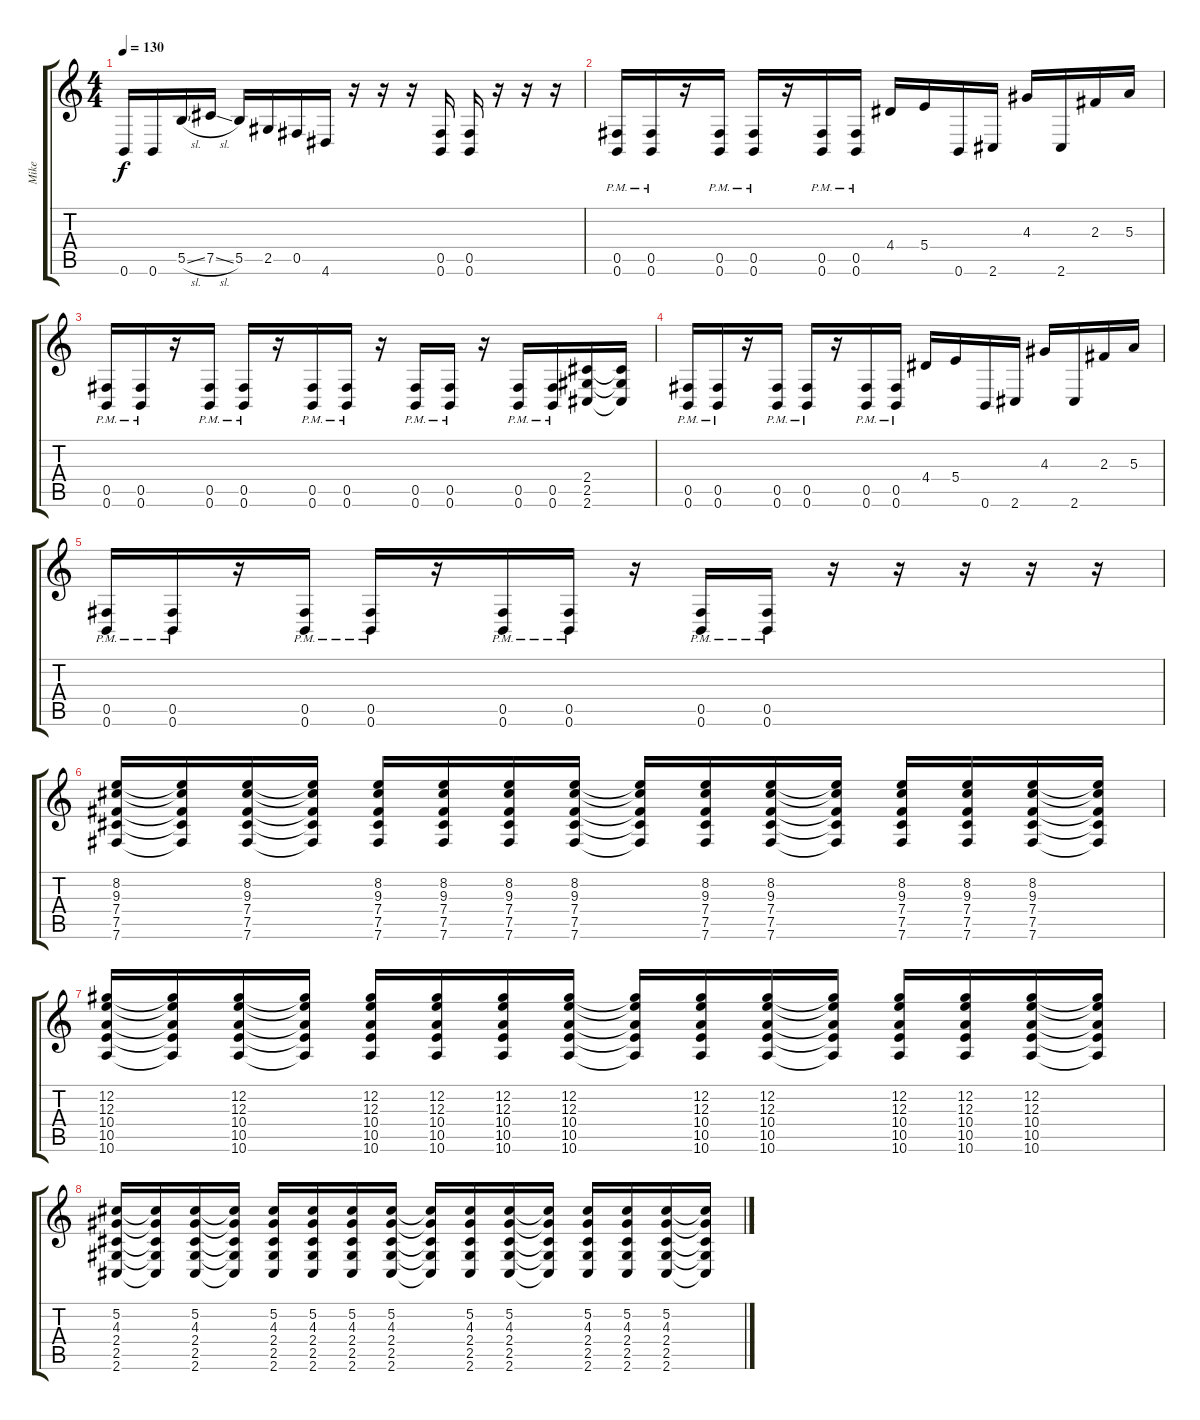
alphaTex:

\track ("Mike" "Mike") {instrument distortionguitar}
\staff {score tabs}
\tuning (Db4 Ab3 E3 B2 Gb2 B1) {hide}
\ts (4 4)
\tempo 130
\clef g2
\ks c
0.6.16{dy f} 0.6.16 5.5{sl}.16 7.5{sl}.16 5.5.16 2.5.16 0.5.16 4.6.16 r.16 r.16 r.16 (0.5 0.6).16 (0.5 0.6).16 r.16 r.16 r.16 |
(0.5{pm} 0.6{pm}).16 (0.5{pm} 0.6{pm}).16 r.16 (0.5{pm} 0.6{pm}).16 (0.5{pm} 0.6{pm}).16 r.16 (0.5{pm} 0.6{pm}).16 (0.5{pm} 0.6{pm}).16 4.4.16 5.4.16 0.6.16 2.6.16 4.3.16 2.6.16 2.3.16 5.3.16 |
(0.5{pm} 0.6{pm}).16 (0.5{pm} 0.6{pm}).16 r.16 (0.5{pm} 0.6{pm}).16 (0.5{pm} 0.6{pm}).16 r.16 (0.5{pm} 0.6{pm}).16 (0.5{pm} 0.6{pm}).16 r.16 (0.5{pm} 0.6{pm}).16 (0.5{pm} 0.6{pm}).16 r.16 (0.5{pm} 0.6{pm}).16 (0.5{pm} 0.6{pm}).16 (2.4 2.5 2.6).16 (2.4{t} 2.5{t} 2.6{t}).16 |
(0.5{pm} 0.6{pm}).16 (0.5{pm} 0.6{pm}).16 r.16 (0.5{pm} 0.6{pm}).16 (0.5{pm} 0.6{pm}).16 r.16 (0.5{pm} 0.6{pm}).16 (0.5{pm} 0.6{pm}).16 4.4.16 5.4.16 0.6.16 2.6.16 4.3.16 2.6.16 2.3.16 5.3.16 |
(0.5{pm} 0.6{pm}).16 (0.5{pm} 0.6{pm}).16 r.16 (0.5{pm} 0.6{pm}).16 (0.5{pm} 0.6{pm}).16 r.16 (0.5{pm} 0.6{pm}).16 (0.5{pm} 0.6{pm}).16 r.16 (0.5{pm} 0.6{pm}).16 (0.5{pm} 0.6{pm}).16 r.16 r.16 r.16 r.16 r.16 |
(8.2 9.3 7.4 7.5 7.6).16 (8.2{t} 9.3{t} 7.4{t} 7.5{t} 7.6{t}).16 (8.2 9.3 7.4 7.5 7.6).16 (8.2{t} 9.3{t} 7.4{t} 7.5{t} 7.6{t}).16 (8.2 9.3 7.4 7.5 7.6).16 (8.2 9.3 7.4 7.5 7.6).16 (8.2 9.3 7.4 7.5 7.6).16 (8.2 9.3 7.4 7.5 7.6).16 (8.2{t} 9.3{t} 7.4{t} 7.5{t} 7.6{t}).16 (8.2 9.3 7.4 7.5 7.6).16 (8.2 9.3 7.4 7.5 7.6).16 (8.2{t} 9.3{t} 7.4{t} 7.5{t} 7.6{t}).16 (8.2 9.3 7.4 7.5 7.6).16 (8.2 9.3 7.4 7.5 7.6).16 (8.2 9.3 7.4 7.5 7.6).16 (8.2{t} 9.3{t} 7.4{t} 7.5{t} 7.6{t}).16 |
(12.2 12.3 10.4 10.5 10.6).16 (12.2{t} 12.3{t} 10.4{t} 10.5{t} 10.6{t}).16 (12.2 12.3 10.4 10.5 10.6).16 (12.2{t} 12.3{t} 10.4{t} 10.5{t} 10.6{t}).16 (12.2 12.3 10.4 10.5 10.6).16 (12.2 12.3 10.4 10.5 10.6).16 (12.2 12.3 10.4 10.5 10.6).16 (12.2 12.3 10.4 10.5 10.6).16 (12.2{t} 12.3{t} 10.4{t} 10.5{t} 10.6{t}).16 (12.2 12.3 10.4 10.5 10.6).16 (12.2 12.3 10.4 10.5 10.6).16 (12.2{t} 12.3{t} 10.4{t} 10.5{t} 10.6{t}).16 (12.2 12.3 10.4 10.5 10.6).16 (12.2 12.3 10.4 10.5 10.6).16 (12.2 12.3 10.4 10.5 10.6).16 (12.2{t} 12.3{t} 10.4{t} 10.5{t} 10.6{t}).16 |
(5.2 4.3 2.4 2.5 2.6).16 (5.2{t} 4.3{t} 2.4{t} 2.5{t} 2.6{t}).16 (5.2 4.3 2.4 2.5 2.6).16 (5.2{t} 4.3{t} 2.4{t} 2.5{t} 2.6{t}).16 (5.2 4.3 2.4 2.5 2.6).16 (5.2 4.3 2.4 2.5 2.6).16 (5.2 4.3 2.4 2.5 2.6).16 (5.2 4.3 2.4 2.5 2.6).16 (5.2{t} 4.3{t} 2.4{t} 2.5{t} 2.6{t}).16 (5.2 4.3 2.4 2.5 2.6).16 (5.2 4.3 2.4 2.5 2.6).16 (5.2{t} 4.3{t} 2.4{t} 2.5{t} 2.6{t}).16 (5.2 4.3 2.4 2.5 2.6).16 (5.2 4.3 2.4 2.5 2.6).16 (5.2 4.3 2.4 2.5 2.6).16 (5.2{t} 4.3{t} 2.4{t} 2.5{t} 2.6{t}).16
